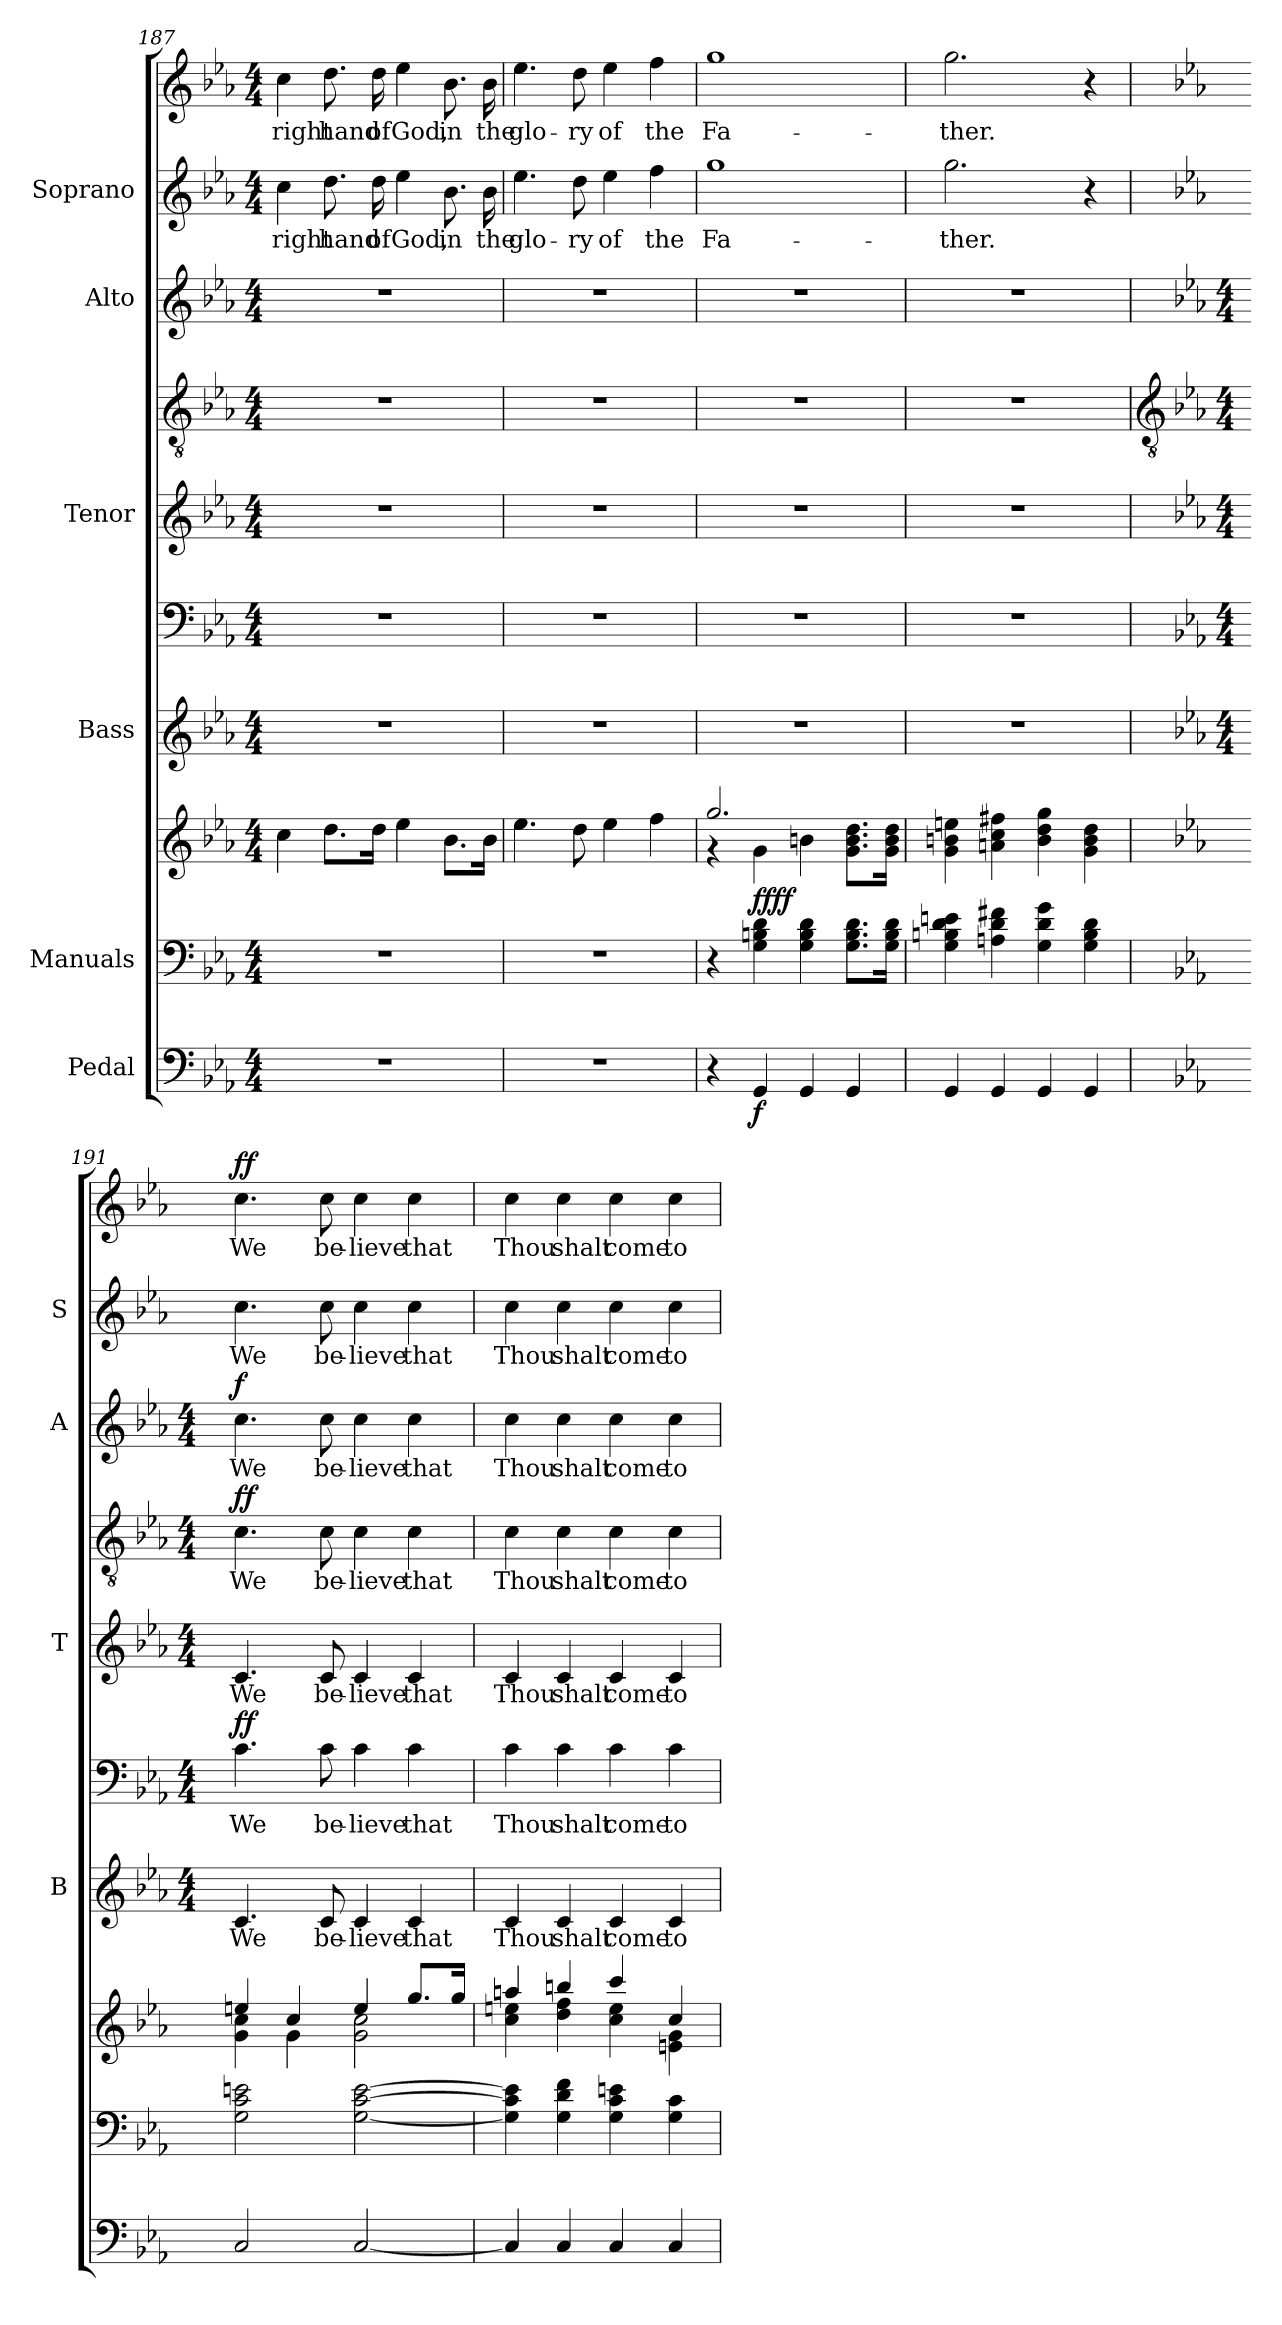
**kern	**dynam	**kern	**kern	**dynam	**kern	**text	**kern	**text	**dynam	**kern	**text	**kern	**text	**dynam	**kern	**text	**dynam	**kern	**text	**kern	**text	**dynam
*part6	*part6	*part5	*part5	*part5	*part4	*part4	*part4	*part4	*part4	*part3	*part3	*part3	*part3	*part3	*part2	*part2	*part2	*part1	*part1	*part1	*part1	*part1
*staff10	*staff10	*staff9	*staff8	*staff8/9	*staff7	*staff7	*staff6	*staff6	*staff6/7	*staff5	*staff5	*staff4	*staff4	*staff4/5	*staff3	*staff3	*staff3	*staff2	*staff2	*staff1	*staff1	*staff1/2
*I"Pedal	*	*I"Manuals	*	*	*I"Bass	*	*	*	*	*I"Tenor	*	*	*	*	*I"Alto	*	*	*I"Soprano	*	*	*	*
*	*	*	*	*	*I'B	*	*	*	*	*I'T	*	*	*	*	*I'A	*	*	*I'S	*	*	*	*
*clefF4	*	*clefF4	*clefG2	*	*	*	*clefF4	*	*	*	*	*clefGv2	*	*	*clefG2	*	*	*	*	*clefG2	*	*
*k[b-e-a-]	*	*k[b-e-a-]	*k[b-e-a-]	*	*k[b-e-a-]	*	*k[b-e-a-]	*	*	*k[b-e-a-]	*	*k[b-e-a-]	*	*	*k[b-e-a-]	*	*	*k[b-e-a-]	*	*k[b-e-a-]	*	*
*E-:	*	*E-:	*E-:	*	*E-:	*	*E-:	*	*	*E-:	*	*E-:	*	*	*E-:	*	*	*E-:	*	*E-:	*	*
*M4/4	*	*M4/4	*M4/4	*	*M4/4	*	*M4/4	*	*	*M4/4	*	*M4/4	*	*	*M4/4	*	*	*M4/4	*	*M4/4	*	*
=187	=187	=187	=187	=187	=187	=187	=187	=187	=187	=187	=187	=187	=187	=187	=187	=187	=187	=187	=187	=187	=187	=187
*	*	*	*^	*	*	*	*	*	*	*	*	*	*	*	*	*	*	*	*	*	*	*
!	!	!	!	!	!	!	!	!	!	!	!	!	!	!	!	!	!	!	!	!LO:LY:b	!	!LO:LY:b	!
1r	.	1r	1ryy	4cc	.	1r	.	1r	.	.	1r	.	1r	.	.	1r	.	.	4cc	right	4cc	right	.
!	!	!	!	!	!	!	!	!	!	!	!	!	!	!	!	!	!	!	!	!LO:LY:b	!	!LO:LY:b	!
.	.	.	.	8.ddL	.	.	.	.	.	.	.	.	.	.	.	.	.	.	8.dd	hand	8.dd	hand	.
!	!	!	!	!	!	!	!	!	!	!	!	!	!	!	!	!	!	!	!	!LO:LY:b	!	!LO:LY:b	!
.	.	.	.	16ddJ	.	.	.	.	.	.	.	.	.	.	.	.	.	.	16dd	of	16dd	of	.
!	!	!	!	!	!	!	!	!	!	!	!	!	!	!	!	!	!	!	!	!LO:LY:b	!	!LO:LY:b	!
.	.	.	.	4ee-	.	.	.	.	.	.	.	.	.	.	.	.	.	.	4ee-	God,	4ee-	God,	.
!	!	!	!	!	!	!	!	!	!	!	!	!	!	!	!	!	!	!	!	!LO:LY:b	!	!LO:LY:b	!
.	.	.	.	8.b-L	.	.	.	.	.	.	.	.	.	.	.	.	.	.	8.b-	in	8.b-	in	.
!	!	!	!	!	!	!	!	!	!	!	!	!	!	!	!	!	!	!	!	!LO:LY:b	!	!LO:LY:b	!
.	.	.	.	16b-J	.	.	.	.	.	.	.	.	.	.	.	.	.	.	16b-	the	16b-	the	.
=188	=188	=188	=188	=188	=188	=188	=188	=188	=188	=188	=188	=188	=188	=188	=188	=188	=188	=188	=188	=188	=188	=188	=188
!	!	!	!	!	!	!	!	!	!	!	!	!	!	!	!	!	!	!	!	!LO:LY:b	!	!LO:LY:b	!
1r	.	1r	1ryy	4.ee-	.	1r	.	1r	.	.	1r	.	1r	.	.	1r	.	.	4.ee-	glo-	4.ee-	glo-	.
!	!	!	!	!	!	!	!	!	!	!	!	!	!	!	!	!	!	!	!	!LO:LY:b	!	!LO:LY:b	!
.	.	.	.	8dd	.	.	.	.	.	.	.	.	.	.	.	.	.	.	8dd	-ry	8dd	-ry	.
!	!	!	!	!	!	!	!	!	!	!	!	!	!	!	!	!	!	!	!	!LO:LY:b	!	!LO:LY:b	!
.	.	.	.	4ee-	.	.	.	.	.	.	.	.	.	.	.	.	.	.	4ee-	of	4ee-	of	.
!	!	!	!	!	!	!	!	!	!	!	!	!	!	!	!	!	!	!	!	!LO:LY:b	!	!LO:LY:b	!
.	.	.	.	4ff	.	.	.	.	.	.	.	.	.	.	.	.	.	.	4ff	the	4ff	the	.
=189	=189	=189	=189	=189	=189	=189	=189	=189	=189	=189	=189	=189	=189	=189	=189	=189	=189	=189	=189	=189	=189	=189	=189
!	!	!	!	!	!	!	!	!	!	!	!	!	!	!	!	!	!	!	!	!LO:LY:b	!	!LO:LY:b	!
4r	.	4r	2.gg/	4r	.	1r	.	1r	.	.	1r	.	1r	.	.	1r	.	.	1gg	Fa-	1gg	Fa-	.
!	!LO:DY:b	!	!	!	!LO:DY:a=2	!	!	!	!	!	!	!	!	!	!	!	!	!	!	!	!	!	!
!	!	!	!	!	!LO:DY:n=1:b	!	!	!	!	!	!	!	!	!	!	!	!	!	!	!	!	!	!
4GG	f	4G 4Bn 4d	.	4g	ff ff	.	.	.	.	.	.	.	.	.	.	.	.	.	.	.	.	.	.
4GG	.	4G 4B 4d	.	4bn	.	.	.	.	.	.	.	.	.	.	.	.	.	.	.	.	.	.	.
4GG	.	8.G 8.B 8.dL	4ryy	8.g 8.b 8.ddL	.	.	.	.	.	.	.	.	.	.	.	.	.	.	.	.	.	.	.
.	.	16G 16B 16dJ	.	16g 16b 16ddJ	.	.	.	.	.	.	.	.	.	.	.	.	.	.	.	.	.	.	.
=190	=190	=190	=190	=190	=190	=190	=190	=190	=190	=190	=190	=190	=190	=190	=190	=190	=190	=190	=190	=190	=190	=190	=190
!	!	!	!	!	!	!	!	!	!	!	!	!	!	!	!	!	!	!	!	!LO:LY:b	!	!LO:LY:b	!
4GG	.	4G 4Bn 4d 4en	1ryy	4g 4bn 4een	.	1r	.	1r	.	.	1r	.	1r	.	.	1r	.	.	2.gg	-ther.	2.gg	-ther.	.
4GG	.	4An 4d 4f#X	.	4an 4cc 4ff#X	.	.	.	.	.	.	.	.	.	.	.	.	.	.	.	.	.	.	.
4GG	.	4G 4d 4g	.	4b 4dd 4gg	.	.	.	.	.	.	.	.	.	.	.	.	.	.	.	.	.	.	.
4GG	.	4G 4B 4d	.	4g 4b 4dd	.	.	.	.	.	.	.	.	.	.	.	.	.	.	4r	.	4r	.	.
!!LO:LB:g=z
=191	=191	=191	=191	=191	=191	=191	=191	=191	=191	=191	=191	=191	=191	=191	=191	=191	=191	=191	=191	=191	=191	=191	=191
*	*	*	*	*	*	*	*	*	*	*	*	*	*clefGv2	*	*	*	*	*	*	*	*	*	*
*	*	*	*	*	*	*k[b-e-a-]	*	*k[b-e-a-]	*	*	*k[b-e-a-]	*	*k[b-e-a-]	*	*	*k[b-e-a-]	*	*	*	*	*	*	*
*	*	*	*	*	*	*E-:	*	*E-:	*	*	*E-:	*	*E-:	*	*	*E-:	*	*	*	*	*	*	*
*	*	*	*	*	*	*M4/4	*	*M4/4	*	*	*M4/4	*	*M4/4	*	*	*M4/4	*	*	*	*	*	*	*
!	!	!	!	!	!	!	!LO:LY:b	!	!LO:LY:b	!LO:DY:b=2	!	!LO:LY:b	!	!LO:LY:b	!	!	!LO:LY:b	!	!	!LO:LY:b	!	!LO:LY:b	!
!	!	!	!	!	!	!	!	!	!	!LO:DY:n=1:b	!	!	!	!	!LO:DY:b=2	!	!	!	!	!	!	!	!
!	!	!	!	!	!	!	!	!	!	!	!	!	!	!	!LO:DY:n=1:b	!	!	!LO:DY:b	!	!	!	!	!LO:DY:b=2
!	!	!	!	!	!	!	!	!	!	!	!	!	!	!	!	!	!	!	!	!	!	!	!LO:DY:n=1:b
2C	.	2G 2c 2en	4een/	4g\ 4cc\	.	4.c	We	4.c	We	f f	4.c	We	4.c	We	f f	4.cc	We	f	4.cc	We	4.cc	We	f f
.	.	.	4cc/	4g\	.	.	.	.	.	.	.	.	.	.	.	.	.	.	.	.	.	.	.
!	!	!	!	!	!	!	!LO:LY:b	!	!LO:LY:b	!	!	!LO:LY:b	!	!LO:LY:b	!	!	!LO:LY:b	!	!	!LO:LY:b	!	!LO:LY:b	!
.	.	.	.	.	.	8c	be-	8c	be-	.	8c	be-	8c	be-	.	8cc	be-	.	8cc	be-	8cc	be-	.
!	!	!	!	!	!	!	!LO:LY:b	!	!LO:LY:b	!	!	!LO:LY:b	!	!LO:LY:b	!	!	!LO:LY:b	!	!	!LO:LY:b	!	!LO:LY:b	!
[2C	.	[2G [2c [2e	4ee/	2g\ 2cc\	.	4c	-lieve	4c	-lieve	.	4c	-lieve	4c	-lieve	.	4cc	-lieve	.	4cc	-lieve	4cc	-lieve	.
!	!	!	!	!	!	!	!LO:LY:b	!	!LO:LY:b	!	!	!LO:LY:b	!	!LO:LY:b	!	!	!LO:LY:b	!	!	!LO:LY:b	!	!LO:LY:b	!
.	.	.	8.gg/L	.	.	4c	that	4c	that	.	4c	that	4c	that	.	4cc	that	.	4cc	that	4cc	that	.
.	.	.	16gg/J	.	.	.	.	.	.	.	.	.	.	.	.	.	.	.	.	.	.	.	.
=192	=192	=192	=192	=192	=192	=192	=192	=192	=192	=192	=192	=192	=192	=192	=192	=192	=192	=192	=192	=192	=192	=192	=192
!	!	!	!	!	!	!	!LO:LY:b	!	!LO:LY:b	!	!	!LO:LY:b	!	!LO:LY:b	!	!	!LO:LY:b	!	!	!LO:LY:b	!	!LO:LY:b	!
4C]	.	4G] 4c] 4e]	4aan/	4cc\ 4een\	.	4c	Thou	4c	Thou	.	4c	Thou	4c	Thou	.	4cc	Thou	.	4cc	Thou	4cc	Thou	.
!	!	!	!	!	!	!	!LO:LY:b	!	!LO:LY:b	!	!	!LO:LY:b	!	!LO:LY:b	!	!	!LO:LY:b	!	!	!LO:LY:b	!	!LO:LY:b	!
4C	.	4G 4d 4f	4bbn/	4dd\ 4ff\	.	4c	shalt	4c	shalt	.	4c	shalt	4c	shalt	.	4cc	shalt	.	4cc	shalt	4cc	shalt	.
!	!	!	!	!	!	!	!LO:LY:b	!	!LO:LY:b	!	!	!LO:LY:b	!	!LO:LY:b	!	!	!LO:LY:b	!	!	!LO:LY:b	!	!LO:LY:b	!
4C	.	4G 4c 4e	4ccc	4cc\ 4ee\	.	4c	come	4c	come	.	4c	come	4c	come	.	4cc	come	.	4cc	come	4cc	come	.
!	!	!	!	!	!	!	!LO:LY:b	!	!LO:LY:b	!	!	!LO:LY:b	!	!LO:LY:b	!	!	!LO:LY:b	!	!	!LO:LY:b	!	!LO:LY:b	!
4C	.	4G 4c	4cc/	4en\ 4g\	.	4c	to	4c	to	.	4c	to	4c	to	.	4cc	to	.	4cc	to	4cc	to	.
*	*	*	*v	*v	*	*	*	*	*	*	*	*	*	*	*	*	*	*	*	*	*	*	*
=	=	=	=	=	=	=	=	=	=	=	=	=	=	=	=	=	=	=	=	=	=	=
*-	*-	*-	*-	*-	*-	*-	*-	*-	*-	*-	*-	*-	*-	*-	*-	*-	*-	*-	*-	*-	*-	*-
